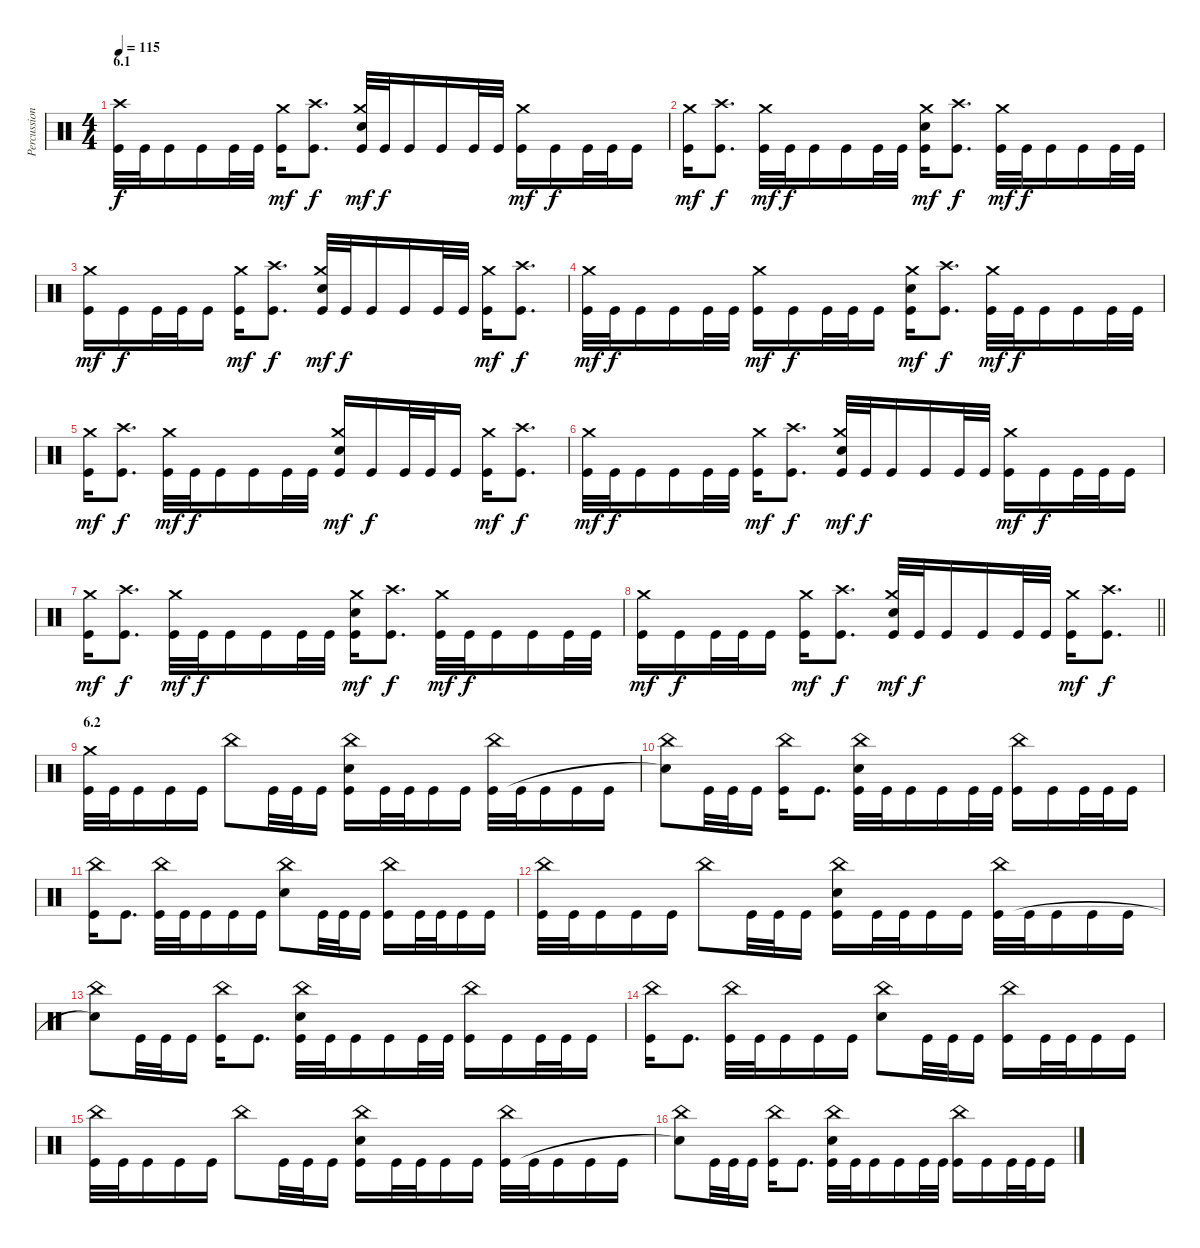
\track ("Percussion" "Percussion") {instrument percussion}
\staff {score}
\articulation defaults
\ts (4 4)
\section ("" "6.1")
\tempo 115
\clef neutral
\ks c
("Crash high (hit)" "Kick (hit)").32{dy f} "Kick (hit)".32 "Kick (hit)".16 "Kick (hit)".16 "Kick (hit)".32 "Kick (hit)".32 ("Crash medium (hit)" "Kick (hit)").16{dy mf} ("Crash high (hit)" "Kick (hit)").8{d dy f} ("Crash medium (hit)" "Snare (hit) 2" "Kick (hit)").32{dy mf} "Kick (hit)".32{dy f} "Kick (hit)".16 "Kick (hit)".16 "Kick (hit)".32 "Kick (hit)".32 ("Crash medium (hit)" "Kick (hit)").16{dy mf} "Kick (hit)".16{dy f} "Kick (hit)".32 "Kick (hit)".32 "Kick (hit)".16 |
("Crash medium (hit)" "Kick (hit)").16{dy mf} ("Crash high (hit)" "Kick (hit)").8{d dy f} ("Crash medium (hit)" "Kick (hit)").32{dy mf} "Kick (hit)".32{dy f} "Kick (hit)".16 "Kick (hit)".16 "Kick (hit)".32 "Kick (hit)".32 ("Crash medium (hit)" "Snare (hit) 2" "Kick (hit)").16{dy mf} ("Crash high (hit)" "Kick (hit)").8{d dy f} ("Crash medium (hit)" "Kick (hit)").32{dy mf} "Kick (hit)".32{dy f} "Kick (hit)".16 "Kick (hit)".16 "Kick (hit)".32 "Kick (hit)".32 |
("Crash medium (hit)" "Kick (hit)").16{dy mf} "Kick (hit)".16{dy f} "Kick (hit)".32 "Kick (hit)".32 "Kick (hit)".16 ("Crash medium (hit)" "Kick (hit)").16{dy mf} ("Crash high (hit)" "Kick (hit)").8{d dy f} ("Crash medium (hit)" "Snare (hit) 2" "Kick (hit)").32{dy mf} "Kick (hit)".32{dy f} "Kick (hit)".16 "Kick (hit)".16 "Kick (hit)".32 "Kick (hit)".32 ("Crash medium (hit)" "Kick (hit)").16{dy mf} ("Crash high (hit)" "Kick (hit)").8{d dy f} |
("Crash medium (hit)" "Kick (hit)").32{dy mf} "Kick (hit)".32{dy f} "Kick (hit)".16 "Kick (hit)".16 "Kick (hit)".32 "Kick (hit)".32 ("Crash medium (hit)" "Kick (hit)").16{dy mf} "Kick (hit)".16{dy f} "Kick (hit)".32 "Kick (hit)".32 "Kick (hit)".16 ("Crash medium (hit)" "Snare (hit) 2" "Kick (hit)").16{dy mf} ("Crash high (hit)" "Kick (hit)").8{d dy f} ("Crash medium (hit)" "Kick (hit)").32{dy mf} "Kick (hit)".32{dy f} "Kick (hit)".16 "Kick (hit)".16 "Kick (hit)".32 "Kick (hit)".32 |
("Crash medium (hit)" "Kick (hit)").16{dy mf} ("Crash high (hit)" "Kick (hit)").8{d dy f} ("Crash medium (hit)" "Kick (hit)").32{dy mf} "Kick (hit)".32{dy f} "Kick (hit)".16 "Kick (hit)".16 "Kick (hit)".32 "Kick (hit)".32 ("Crash medium (hit)" "Snare (hit) 2" "Kick (hit)").16{dy mf} "Kick (hit)".16{dy f} "Kick (hit)".32 "Kick (hit)".32 "Kick (hit)".16 ("Crash medium (hit)" "Kick (hit)").16{dy mf} ("Crash high (hit)" "Kick (hit)").8{d dy f} |
("Crash medium (hit)" "Kick (hit)").32{dy mf} "Kick (hit)".32{dy f} "Kick (hit)".16 "Kick (hit)".16 "Kick (hit)".32 "Kick (hit)".32 ("Crash medium (hit)" "Kick (hit)").16{dy mf} ("Crash high (hit)" "Kick (hit)").8{d dy f} ("Crash medium (hit)" "Snare (hit) 2" "Kick (hit)").32{dy mf} "Kick (hit)".32{dy f} "Kick (hit)".16 "Kick (hit)".16 "Kick (hit)".32 "Kick (hit)".32 ("Crash medium (hit)" "Kick (hit)").16{dy mf} "Kick (hit)".16{dy f} "Kick (hit)".32 "Kick (hit)".32 "Kick (hit)".16 |
("Crash medium (hit)" "Kick (hit)").16{dy mf} ("Crash high (hit)" "Kick (hit)").8{d dy f} ("Crash medium (hit)" "Kick (hit)").32{dy mf} "Kick (hit)".32{dy f} "Kick (hit)".16 "Kick (hit)".16 "Kick (hit)".32 "Kick (hit)".32 ("Crash medium (hit)" "Snare (hit) 2" "Kick (hit)").16{dy mf} ("Crash high (hit)" "Kick (hit)").8{d dy f} ("Crash medium (hit)" "Kick (hit)").32{dy mf} "Kick (hit)".32{dy f} "Kick (hit)".16 "Kick (hit)".16 "Kick (hit)".32 "Kick (hit)".32 |
\barLineRight lightlight
("Crash medium (hit)" "Kick (hit)").16{dy mf} "Kick (hit)".16{dy f} "Kick (hit)".32 "Kick (hit)".32 "Kick (hit)".16 ("Crash medium (hit)" "Kick (hit)").16{dy mf} ("Crash high (hit)" "Kick (hit)").8{d dy f} ("Crash medium (hit)" "Snare (hit) 2" "Kick (hit)").32{dy mf} "Kick (hit)".32{dy f} "Kick (hit)".16 "Kick (hit)".16 "Kick (hit)".32 "Kick (hit)".32 ("Crash medium (hit)" "Kick (hit)").16{dy mf} ("Crash high (hit)" "Kick (hit)").8{d dy f} |
\section ("" "6.2")
("Crash medium (hit)" "Kick (hit)").32 "Kick (hit)".32 "Kick (hit)".16 "Kick (hit)".16 "Kick (hit)".16 "China (hit)".8 "Kick (hit)".32 "Kick (hit)".32 "Kick (hit)".16 ("China (hit)" "Snare (hit) 2" "Kick (hit)").16 "Kick (hit)".32 "Kick (hit)".32 "Kick (hit)".16 "Kick (hit)".16 ("China (hit)" "Kick (hit)").32 "Kick (hit)".32 "Kick (hit)".16 "Kick (hit)".16 "Kick (hit)".16 |
("China (hit)" "Snare (hit)"{t}).8 "Kick (hit)".32 "Kick (hit)".32 "Kick (hit)".16 ("China (hit)" "Kick (hit)").16 "Kick (hit)".8{d} ("China (hit)" "Snare (hit) 2" "Kick (hit)").32 "Kick (hit)".32 "Kick (hit)".16 "Kick (hit)".16 "Kick (hit)".32 "Kick (hit)".32 ("China (hit)" "Kick (hit)").16 "Kick (hit)".16 "Kick (hit)".32 "Kick (hit)".32 "Kick (hit)".16 |
("China (hit)" "Kick (hit)").16 "Kick (hit)".8{d} ("China (hit)" "Kick (hit)").32 "Kick (hit)".32 "Kick (hit)".16 "Kick (hit)".16 "Kick (hit)".16 ("China (hit)" "Snare (hit) 2").8 "Kick (hit)".32 "Kick (hit)".32 "Kick (hit)".16 ("China (hit)" "Kick (hit)").16 "Kick (hit)".32 "Kick (hit)".32 "Kick (hit)".16 "Kick (hit)".16 |
("China (hit)" "Kick (hit)").32 "Kick (hit)".32 "Kick (hit)".16 "Kick (hit)".16 "Kick (hit)".16 "China (hit)".8 "Kick (hit)".32 "Kick (hit)".32 "Kick (hit)".16 ("China (hit)" "Snare (hit) 2" "Kick (hit)").16 "Kick (hit)".32 "Kick (hit)".32 "Kick (hit)".16 "Kick (hit)".16 ("China (hit)" "Kick (hit)").32 "Kick (hit)".32 "Kick (hit)".16 "Kick (hit)".16 "Kick (hit)".16 |
("China (hit)" "Snare (hit)"{t}).8 "Kick (hit)".32 "Kick (hit)".32 "Kick (hit)".16 ("China (hit)" "Kick (hit)").16 "Kick (hit)".8{d} ("China (hit)" "Snare (hit) 2" "Kick (hit)").32 "Kick (hit)".32 "Kick (hit)".16 "Kick (hit)".16 "Kick (hit)".32 "Kick (hit)".32 ("China (hit)" "Kick (hit)").16 "Kick (hit)".16 "Kick (hit)".32 "Kick (hit)".32 "Kick (hit)".16 |
("China (hit)" "Kick (hit)").16 "Kick (hit)".8{d} ("China (hit)" "Kick (hit)").32 "Kick (hit)".32 "Kick (hit)".16 "Kick (hit)".16 "Kick (hit)".16 ("China (hit)" "Snare (hit) 2").8 "Kick (hit)".32 "Kick (hit)".32 "Kick (hit)".16 ("China (hit)" "Kick (hit)").16 "Kick (hit)".32 "Kick (hit)".32 "Kick (hit)".16 "Kick (hit)".16 |
("China (hit)" "Kick (hit)").32 "Kick (hit)".32 "Kick (hit)".16 "Kick (hit)".16 "Kick (hit)".16 "China (hit)".8 "Kick (hit)".32 "Kick (hit)".32 "Kick (hit)".16 ("China (hit)" "Snare (hit) 2" "Kick (hit)").16 "Kick (hit)".32 "Kick (hit)".32 "Kick (hit)".16 "Kick (hit)".16 ("China (hit)" "Kick (hit)").32 "Kick (hit)".32 "Kick (hit)".16 "Kick (hit)".16 "Kick (hit)".16 |
("China (hit)" "Snare (hit)"{t}).8 "Kick (hit)".32 "Kick (hit)".32 "Kick (hit)".16 ("China (hit)" "Kick (hit)").16 "Kick (hit)".8{d} ("China (hit)" "Snare (hit) 2" "Kick (hit)").32 "Kick (hit)".32 "Kick (hit)".16 "Kick (hit)".16 "Kick (hit)".32 "Kick (hit)".32 ("China (hit)" "Kick (hit)").16 "Kick (hit)".16 "Kick (hit)".32 "Kick (hit)".32 "Kick (hit)".16
